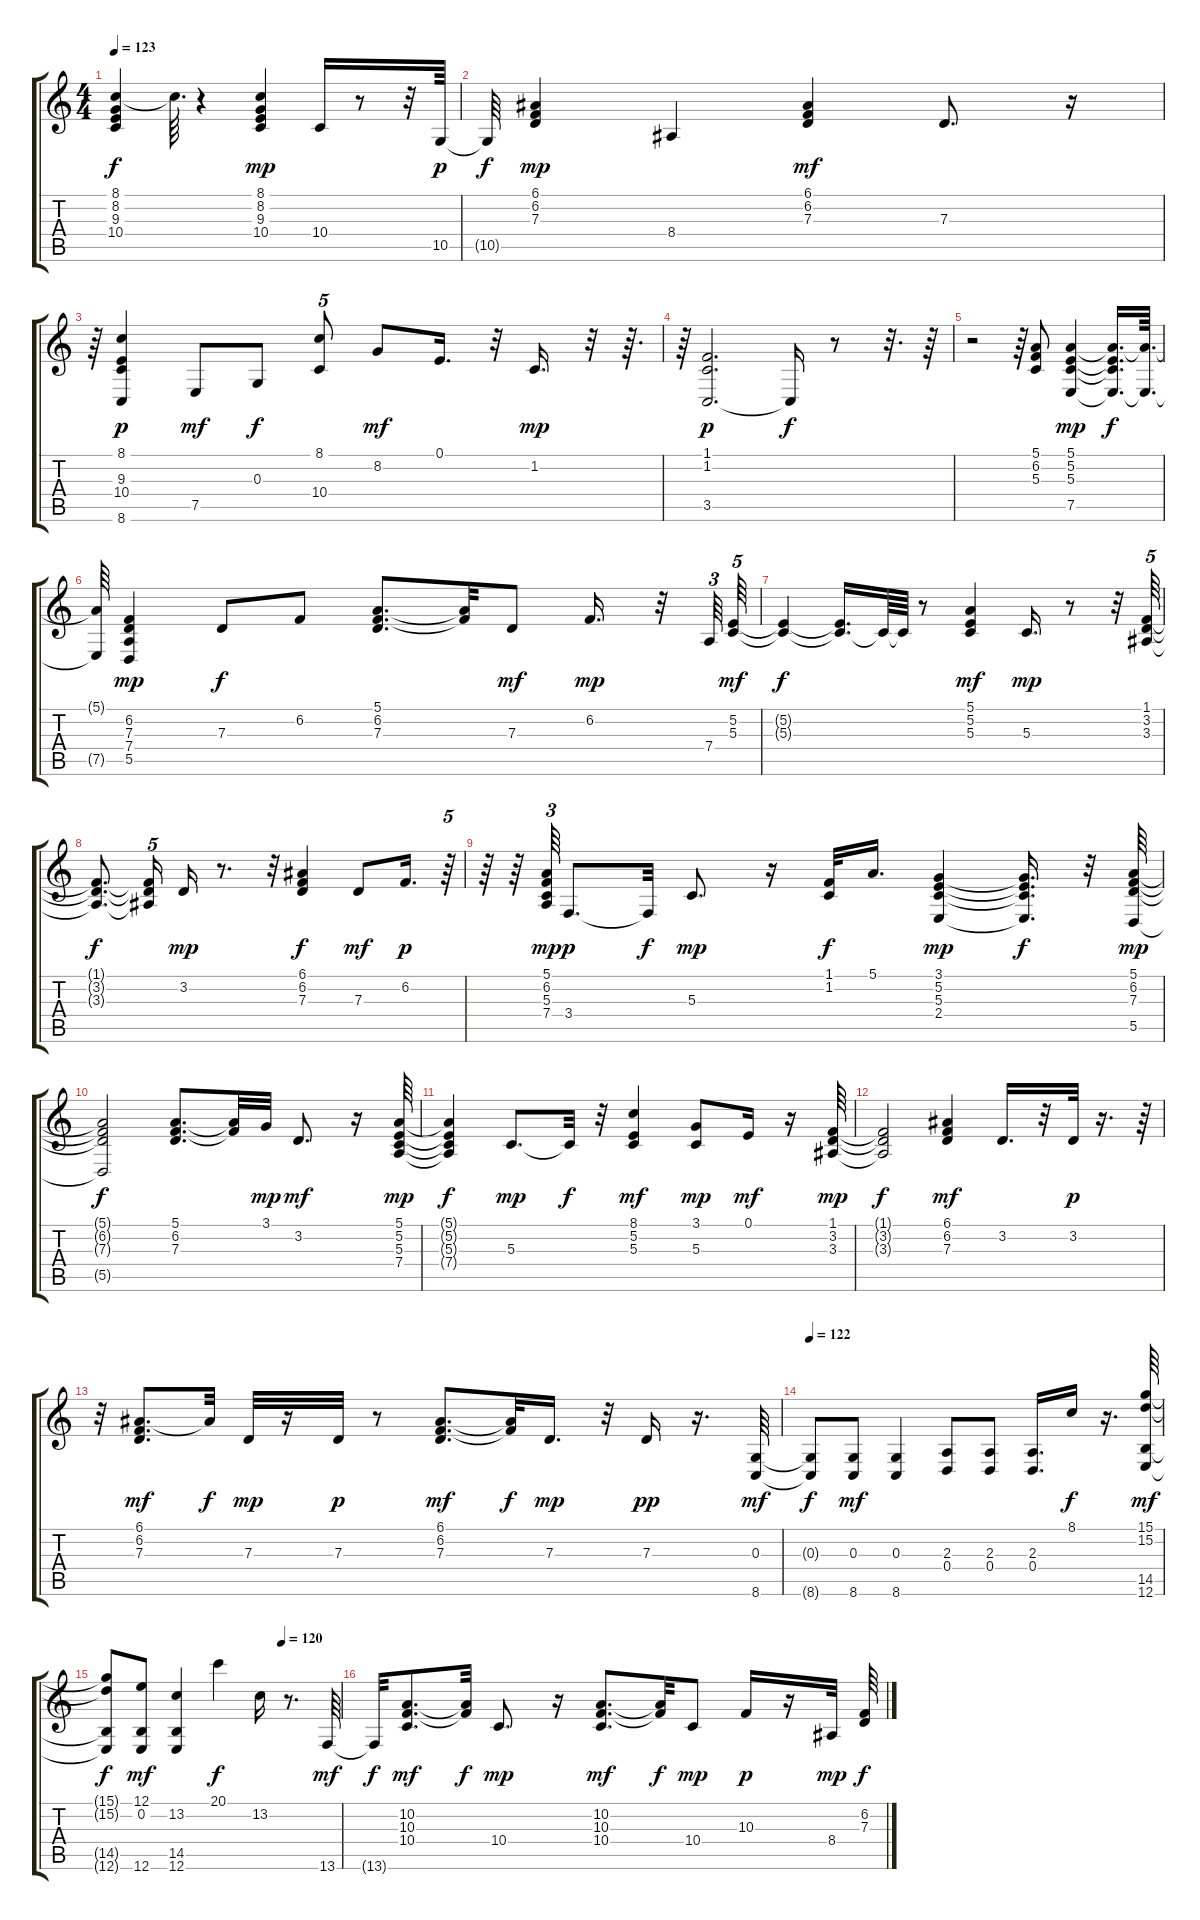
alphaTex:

\track "" {instrument acousticgrandpiano}
\staff {score tabs}
\tuning (E4 B3 G3 D3 A2 E2) {hide}
\ts (4 4)
\tempo 123
\clef g2
\ks c
(8.1{t} 8.2{t} 9.3{t} 10.4{t}).4{dy f} 8.1{t}.64{d} r.4 (8.1 8.2 9.3 10.4).4{dy mp} 10.4.16 r.8 r.32 10.5.64{dy p} |
10.5{t}.64{dy f} (6.1 6.2 7.3).4{dy mp} 8.4.4 (6.1 6.2 7.3).4{dy mf} 7.3.8{d} r.16 |
r.64 (8.1 9.3 10.4 8.6).4{dy p} 7.5.8{dy mf} 0.3.8{dy f} (8.1 10.4).8{tu (5 4)} 8.2.8{dy mf} 0.1.16{d} r.32 1.2.16{d dy mp} r.32 r.64{d} |
r.64 (1.1 1.2 3.5).2{d dy p} 3.5{t}.16{dy f} r.8 r.32{d} r.64 |
r.2 r.64 (5.1 6.2 5.3).8 (5.1 5.2 5.3 7.5).4{dy mp} (5.1{t} 5.2{t} 5.3{t} 7.5{t}).16{d dy f} (5.1{t} 7.5{t}).64{d} |
(5.1{t} 7.5{t}).64 (6.2 7.3 7.4 5.5).4{dy mp} 7.3.8{dy f} 6.2.8 (5.1 6.2 7.3).8{d} (5.1{t} 6.2{t}).32 7.3.8{dy mf} 6.2.16{d dy mp} r.32 7.4.64{tu (3 2)} (5.2 5.3).64{tu (5 4) dy mf} |
(5.2{t} 5.3{t}).4{dy f} (5.2{t} 5.3{t}).16{d} 5.3{t}.64 5.3{t}.64 r.8 (5.1 5.2 5.3).4{dy mf} 5.3.16{d dy mp} r.8 r.32 (1.1 3.2 3.3).64{tu (5 4)} |
(1.1{t} 3.2{t} 3.3{t}).8{d dy f} (1.1{t} 3.2{t} 3.3{t}).16{tu (5 4)} 3.2.16{dy mp} r.8{d} r.32 (6.1 6.2 7.3).4{dy f} 7.3.8{dy mf} 6.2.16{d dy p} r.64{tu (5 4)} |
r.64 r.64 (5.1 6.2 5.3 7.4).64{tu (3 2) dy mp} 3.4.8{d dy p} 3.4{t}.32{dy f} 5.3.8{d dy mp} r.16 (1.1 1.2).32{dy f} 5.1.16{d} (3.1 5.2 5.3 2.4).4{dy mp} (3.1{t} 5.2{t} 5.3{t} 2.4{t}).16{d dy f} r.32 (5.1 6.2 7.3 5.5).64{dy mp} |
(5.1{t} 6.2{t} 7.3{t} 5.5{t}).2{dy f} (5.1 6.2 7.3).8{d} (5.1{t} 6.2{t}).32 3.1.32{dy mp} 3.2.8{d dy mf} r.16 (5.1 5.2 5.3 7.4).64{dy mp} |
(5.1{t} 5.2{t} 5.3{t} 7.4{t}).4{dy f} 5.3.8{d dy mp} 5.3{t}.32{dy f} r.32 (8.1 5.2 5.3).4{dy mf} (3.1 5.3).8{dy mp} 0.1.16{dy mf} r.16 (1.1 3.2 3.3).64{dy mp} |
(1.1{t} 3.2{t} 3.3{t}).2{dy f} (6.1 6.2 7.3).4{dy mf} 3.2.16{d} r.32 3.2.32{dy p} r.16{d} r.64 |
r.32 (6.1 6.2 7.3).8{d dy mf} 6.1{t}.32{dy f} 7.3.32{dy mp} r.16 7.3.32{dy p} r.8 (6.1 6.2 7.3).8{d dy mf} (6.1{t} 6.2{t}).32{dy f} 7.3.16{d dy mp} r.32 7.3.16{dy pp} r.16{d} (0.3 8.6).64{dy mf} |
\tempo 122
(0.3{t} 8.6{t}).8{dy f} (0.3 8.6).8{dy mf} (0.3 8.6).4 (2.3 0.4).8 (2.3 0.4).8 (2.3 0.4).16{d} 8.1.16{dy f} r.16{d} (15.1 15.2 14.5 12.6).64{dy mf} |
\tempo (120 0.75)
(15.1{t} 15.2{t} 14.5{t} 12.6{t}).8{dy f} (12.1 0.2 12.6).8{dy mf} (13.2 14.5 12.6).4 20.1.4{dy f} 13.2.16 r.8{d} 13.6.64{dy mf} |
13.6{t}.32{dy f} (10.2 10.3 10.4).8{d dy mf} (10.2{t} 10.3{t}).32{dy f} 10.4.8{d dy mp} r.16 (10.2 10.3 10.4).8{d dy mf} (10.2{t} 10.3{t}).32{dy f} 10.4.8{dy mp} 10.3.16{dy p} r.16 8.4.32{dy mp} (6.2 7.3).64{dy f}
